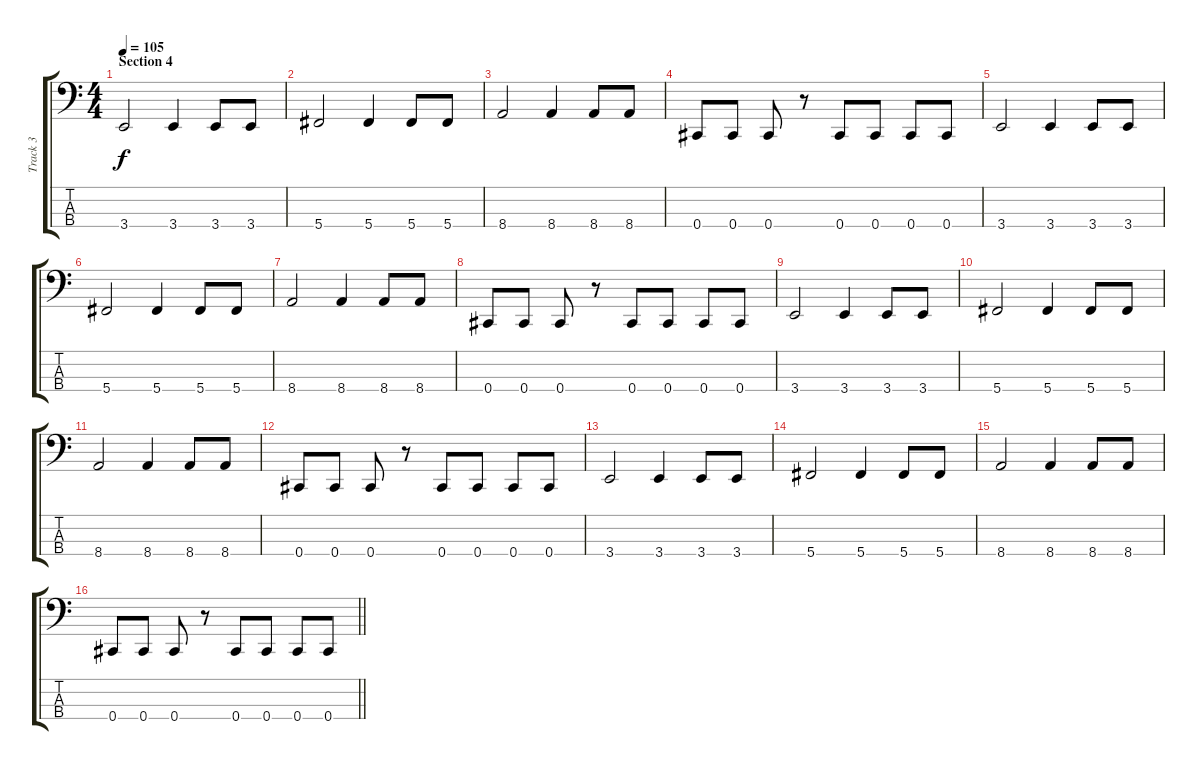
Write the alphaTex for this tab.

\track ("Track 3" "Track 3") {instrument electricbasspick}
\staff {score tabs}
\tuning (Gb2 Db2 Ab1 Db1) {hide}
\ts (4 4)
\section ("" "Section 4")
\tempo 105
\clef f4
\ks c
3.4.2{dy f} 3.4.4 3.4.8 3.4.8 |
5.4.2 5.4.4 5.4.8 5.4.8 |
8.4.2 8.4.4 8.4.8 8.4.8 |
0.4.8 0.4.8 0.4.8 r.8 0.4.8 0.4.8 0.4.8 0.4.8 |
3.4.2 3.4.4 3.4.8 3.4.8 |
5.4.2 5.4.4 5.4.8 5.4.8 |
8.4.2 8.4.4 8.4.8 8.4.8 |
0.4.8 0.4.8 0.4.8 r.8 0.4.8 0.4.8 0.4.8 0.4.8 |
3.4.2 3.4.4 3.4.8 3.4.8 |
5.4.2 5.4.4 5.4.8 5.4.8 |
8.4.2 8.4.4 8.4.8 8.4.8 |
0.4.8 0.4.8 0.4.8 r.8 0.4.8 0.4.8 0.4.8 0.4.8 |
3.4.2 3.4.4 3.4.8 3.4.8 |
5.4.2 5.4.4 5.4.8 5.4.8 |
8.4.2 8.4.4 8.4.8 8.4.8 |
\barLineRight lightlight
0.4.8 0.4.8 0.4.8 r.8 0.4.8 0.4.8 0.4.8 0.4.8
